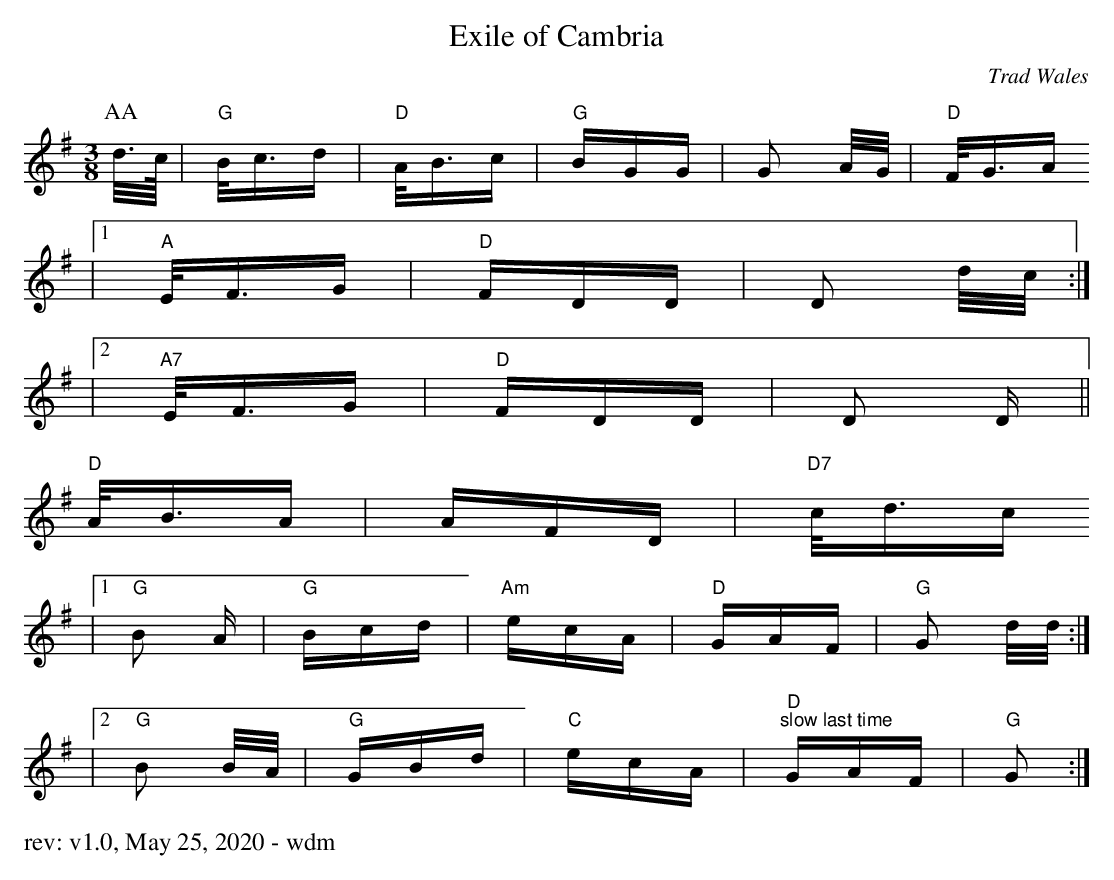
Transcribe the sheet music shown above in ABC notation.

X:1
T: Exile of Cambria
O: Trad Wales
M: 3/8
K: Gmaj
P: AA
d/>c/ |\
"G"B<cd | "D"A<Bc | "G"BGG | G2 A/G/ | "D"F<GA
|1 "A"E<FG | "D"FDD | D2 d/c/ :|
|2 "A7"E<FG | "D"FDD | D2 D ||
"D"A<BA | AFD | "D7"c<dc
|1 "G"B2 A | "G"Bcd | "Am"ecA | "D"GAF | "G"G2 d/d/ :|
|2 "G"B2 B/A/ | "G"GBd | "C"ecA | "D""^slow last time"GAF | "G"G2 :|
